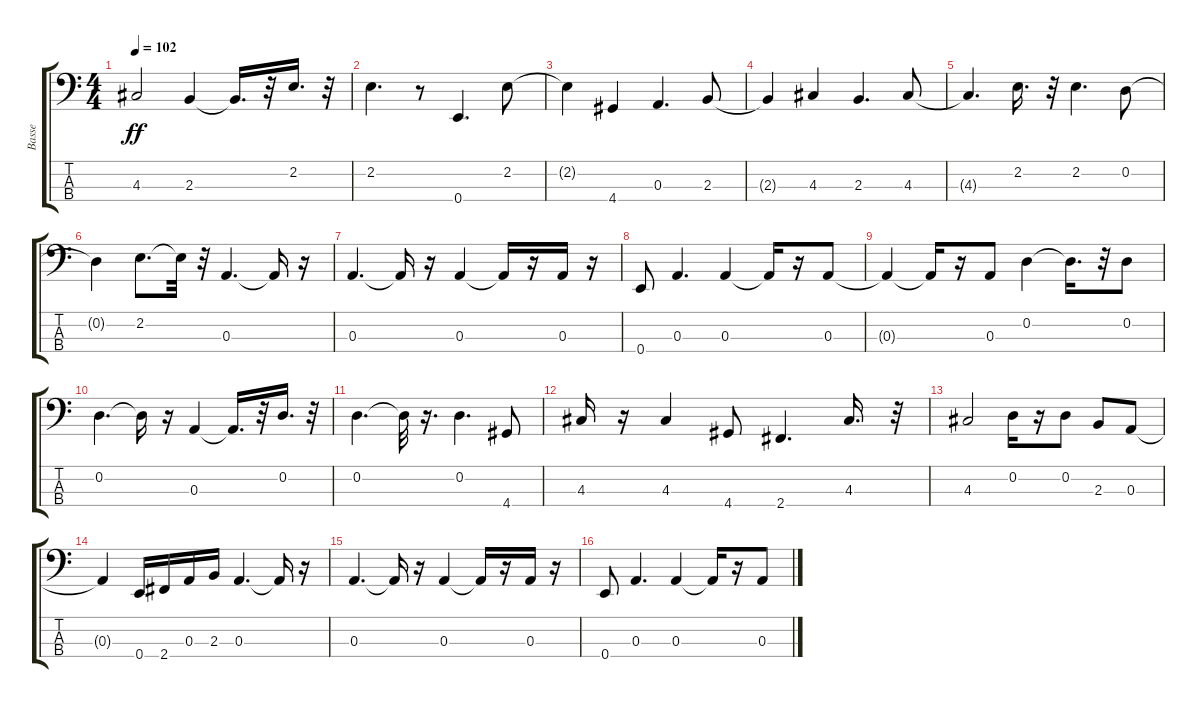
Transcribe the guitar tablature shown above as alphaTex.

\track ("Basse" "Basse") {instrument electricbassfinger}
\staff {score tabs}
\tuning (G2 D2 A1 E1) {hide}
\ts (4 4)
\tempo 102
\clef f4
\ks c
4.3{t}.2{dy ff} 2.3.4 2.3{t}.16{d} r.32 2.2.16{d} r.32 |
2.2.4{d} r.8 0.4.4{d} 2.2.8 |
2.2{t}.4 4.4.4 0.3.4{d} 2.3.8 |
2.3{t}.4 4.3.4 2.3.4{d} 4.3.8 |
4.3{t}.4{d} 2.2.16{d} r.32 2.2.4{d} 0.2.8 |
0.2{t}.4 2.2.8{d} 2.2{t}.32 r.32 0.3.4{d} 0.3{t}.16 r.16 |
0.3.4{d} 0.3{t}.16 r.16 0.3.4 0.3{t}.16 r.16 0.3.16 r.16 |
0.4.8 0.3.4{d} 0.3.4 0.3{t}.16 r.16 0.3.8 |
0.3{t}.4 0.3{t}.16 r.16 0.3.8 0.2.4 0.2{t}.16{d} r.32 0.2.8 |
0.2.4{d} 0.2{t}.16 r.16 0.3.4 0.3{t}.16{d} r.32 0.2.16{d} r.32 |
0.2.4{d} 0.2{t}.32 r.16{d} 0.2.4{d} 4.4.8 |
4.3.16 r.16 4.3.4 4.4.8 2.4.4{d} 4.3.16{d} r.32 |
4.3.2 0.2.16 r.16 0.2.8 2.3.8 0.3.8 |
0.3{t}.4 0.4.16 2.4.16 0.3.16 2.3.16 0.3.4{d} 0.3{t}.16 r.16 |
0.3.4{d} 0.3{t}.16 r.16 0.3.4 0.3{t}.16 r.16 0.3.16 r.16 |
0.4.8 0.3.4{d} 0.3.4 0.3{t}.16 r.16 0.3.8
